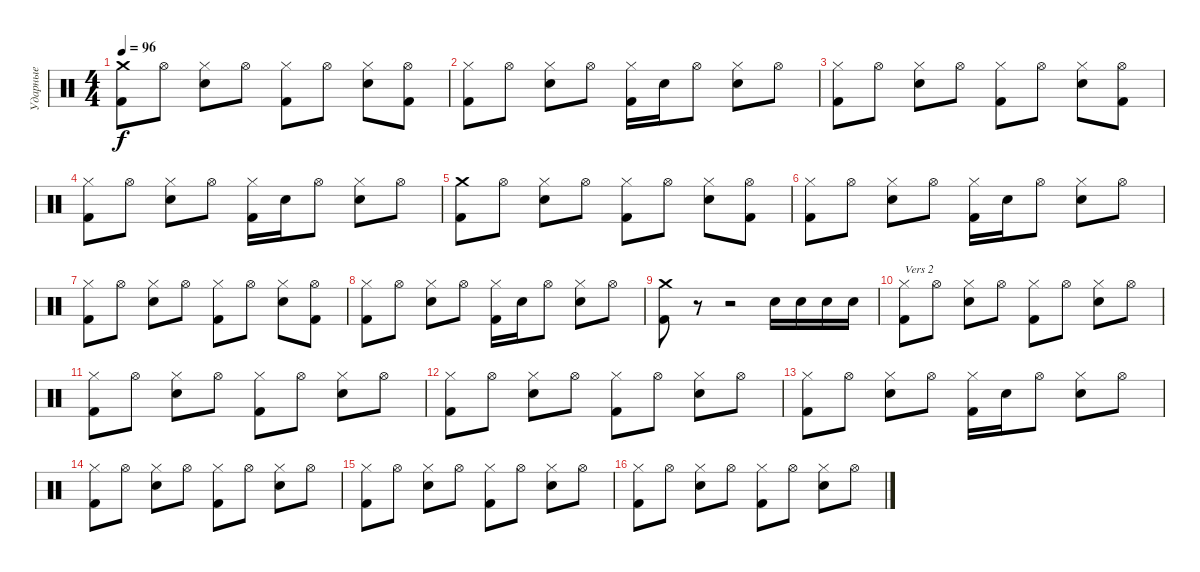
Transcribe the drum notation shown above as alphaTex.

\track ("Ударные" "Ударные") {instrument percussion}
\staff {score}
\articulation defaults
\ts (4 4)
\tempo 96
\clef neutral
\ks c
("Crash medium (hit)" "Kick (hit) 2").8{dy f} "Hi-Hat (open)".8 ("Hi-Hat (closed)" "Snare (hit) 2").8 "Hi-Hat (open)".8 ("Hi-Hat (closed)" "Kick (hit) 2").8 "Hi-Hat (open)".8 ("Hi-Hat (closed)" "Snare (hit) 2").8 ("Hi-Hat (open)" "Kick (hit) 2").8 |
("Hi-Hat (closed)" "Kick (hit) 2").8 "Hi-Hat (open)".8 ("Hi-Hat (closed)" "Snare (hit) 2").8 "Hi-Hat (open)".8 ("Hi-Hat (closed)" "Kick (hit) 2").16 "Snare (hit) 2".16 "Hi-Hat (open)".8 ("Hi-Hat (closed)" "Snare (hit) 2").8 "Hi-Hat (open)".8 |
("Hi-Hat (closed)" "Kick (hit) 2").8 "Hi-Hat (open)".8 ("Hi-Hat (closed)" "Snare (hit) 2").8 "Hi-Hat (open)".8 ("Hi-Hat (closed)" "Kick (hit) 2").8 "Hi-Hat (open)".8 ("Hi-Hat (closed)" "Snare (hit) 2").8 ("Hi-Hat (open)" "Kick (hit) 2").8 |
("Hi-Hat (closed)" "Kick (hit) 2").8 "Hi-Hat (open)".8 ("Hi-Hat (closed)" "Snare (hit) 2").8 "Hi-Hat (open)".8 ("Hi-Hat (closed)" "Kick (hit) 2").16 "Snare (hit) 2".16 "Hi-Hat (open)".8 ("Hi-Hat (closed)" "Snare (hit) 2").8 "Hi-Hat (open)".8 |
("Crash medium (hit)" "Kick (hit) 2").8 "Hi-Hat (open)".8 ("Hi-Hat (closed)" "Snare (hit) 2").8 "Hi-Hat (open)".8 ("Hi-Hat (closed)" "Kick (hit) 2").8 "Hi-Hat (open)".8 ("Hi-Hat (closed)" "Snare (hit) 2").8 ("Hi-Hat (open)" "Kick (hit) 2").8 |
("Hi-Hat (closed)" "Kick (hit) 2").8 "Hi-Hat (open)".8 ("Hi-Hat (closed)" "Snare (hit) 2").8 "Hi-Hat (open)".8 ("Hi-Hat (closed)" "Kick (hit) 2").16 "Snare (hit) 2".16 "Hi-Hat (open)".8 ("Hi-Hat (closed)" "Snare (hit) 2").8 "Hi-Hat (open)".8 |
("Hi-Hat (closed)" "Kick (hit) 2").8 "Hi-Hat (open)".8 ("Hi-Hat (closed)" "Snare (hit) 2").8 "Hi-Hat (open)".8 ("Hi-Hat (closed)" "Kick (hit) 2").8 "Hi-Hat (open)".8 ("Hi-Hat (closed)" "Snare (hit) 2").8 ("Hi-Hat (open)" "Kick (hit) 2").8 |
("Hi-Hat (closed)" "Kick (hit) 2").8 "Hi-Hat (open)".8 ("Hi-Hat (closed)" "Snare (hit) 2").8 "Hi-Hat (open)".8 ("Hi-Hat (closed)" "Kick (hit) 2").16 "Snare (hit) 2".16 "Hi-Hat (open)".8 ("Hi-Hat (closed)" "Snare (hit) 2").8 "Hi-Hat (open)".8 |
("Crash medium (hit)" "Kick (hit) 2").8 r.8 r.2 "Snare (hit) 2".16 "Snare (hit) 2".16 "Snare (hit) 2".16 "Snare (hit) 2".16 |
("Hi-Hat (closed)" "Kick (hit) 2").8{txt "Vers 2"} "Hi-Hat (open)".8 ("Hi-Hat (closed)" "Snare (hit) 2").8 "Hi-Hat (open)".8 ("Hi-Hat (closed)" "Kick (hit) 2").8 "Hi-Hat (open)".8 ("Hi-Hat (closed)" "Snare (hit) 2").8 "Hi-Hat (open)".8 |
("Hi-Hat (closed)" "Kick (hit) 2").8 "Hi-Hat (open)".8 ("Hi-Hat (closed)" "Snare (hit) 2").8 "Hi-Hat (open)".8 ("Hi-Hat (closed)" "Kick (hit) 2").8 "Hi-Hat (open)".8 ("Hi-Hat (closed)" "Snare (hit) 2").8 "Hi-Hat (open)".8 |
("Hi-Hat (closed)" "Kick (hit) 2").8 "Hi-Hat (open)".8 ("Hi-Hat (closed)" "Snare (hit) 2").8 "Hi-Hat (open)".8 ("Hi-Hat (closed)" "Kick (hit) 2").8 "Hi-Hat (open)".8 ("Hi-Hat (closed)" "Snare (hit) 2").8 "Hi-Hat (open)".8 |
("Hi-Hat (closed)" "Kick (hit) 2").8 "Hi-Hat (open)".8 ("Hi-Hat (closed)" "Snare (hit) 2").8 "Hi-Hat (open)".8 ("Hi-Hat (closed)" "Kick (hit) 2").16 "Snare (hit) 2".16 "Hi-Hat (open)".8 ("Hi-Hat (closed)" "Snare (hit) 2").8 "Hi-Hat (open)".8 |
("Hi-Hat (closed)" "Kick (hit) 2").8 "Hi-Hat (open)".8 ("Hi-Hat (closed)" "Snare (hit) 2").8 "Hi-Hat (open)".8 ("Hi-Hat (closed)" "Kick (hit) 2").8 "Hi-Hat (open)".8 ("Hi-Hat (closed)" "Snare (hit) 2").8 "Hi-Hat (open)".8 |
("Hi-Hat (closed)" "Kick (hit) 2").8 "Hi-Hat (open)".8 ("Hi-Hat (closed)" "Snare (hit) 2").8 "Hi-Hat (open)".8 ("Hi-Hat (closed)" "Kick (hit) 2").8 "Hi-Hat (open)".8 ("Hi-Hat (closed)" "Snare (hit) 2").8 "Hi-Hat (open)".8 |
("Hi-Hat (closed)" "Kick (hit) 2").8 "Hi-Hat (open)".8 ("Hi-Hat (closed)" "Snare (hit) 2").8 "Hi-Hat (open)".8 ("Hi-Hat (closed)" "Kick (hit) 2").8 "Hi-Hat (open)".8 ("Hi-Hat (closed)" "Snare (hit) 2").8 "Hi-Hat (open)".8
